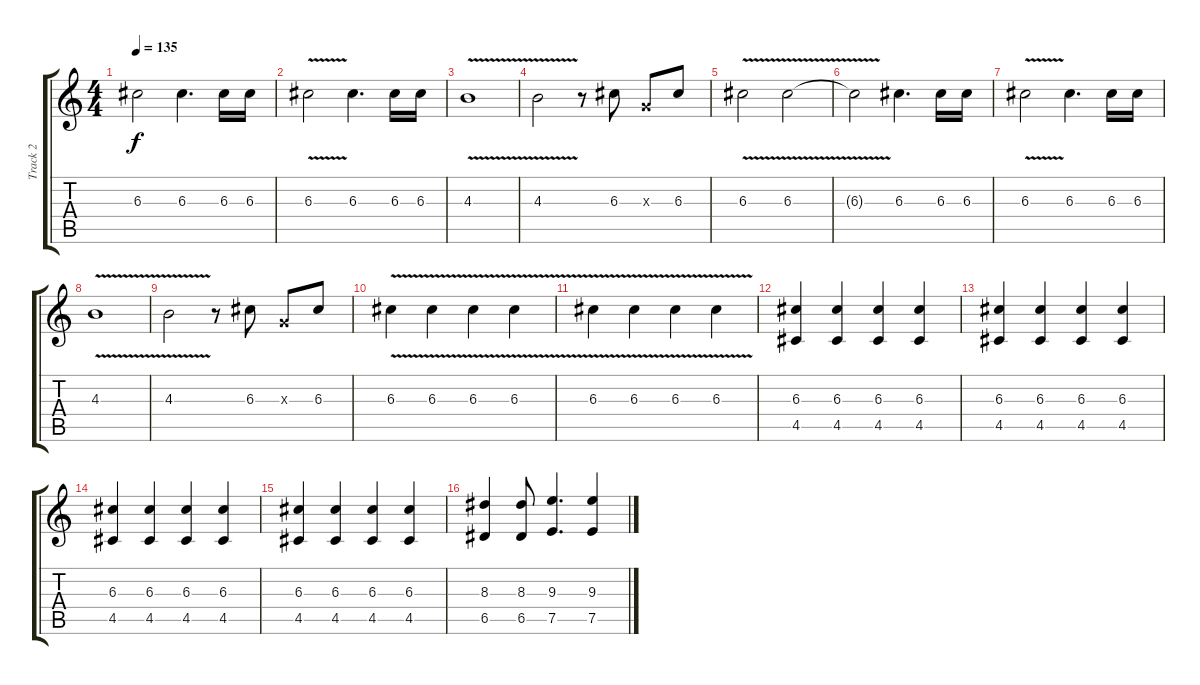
\track ("Track 2" "Track 2") {instrument distortionguitar}
\staff {score tabs}
\tuning (E4 B3 G3 D3 A2 E2) {hide}
\ts (4 4)
\tempo 135
\clef g2
\ks c
6.3{t}.2{dy f} 6.3.4{d} 6.3.16 6.3.16 |
6.3{v}.2 6.3.4{d} 6.3.16 6.3.16 |
4.3{v}.1 |
4.3{v}.2 r.8 6.3.8 0.3{x}.8 6.3.8 |
6.3{v}.2 6.3{v}.2 |
6.3{t}.2 6.3.4{d} 6.3.16 6.3.16 |
6.3{v}.2 6.3.4{d} 6.3.16 6.3.16 |
4.3{v}.1 |
4.3{v}.2 r.8 6.3.8 0.3{x}.8 6.3.8 |
6.3{v}.4 6.3{v}.4 6.3{v}.4 6.3{v}.4 |
6.3{v}.4 6.3{v}.4 6.3{v}.4 6.3{v}.4 |
(6.3 4.5).4 (6.3 4.5).4 (6.3 4.5).4 (6.3 4.5).4 |
(6.3 4.5).4 (6.3 4.5).4 (6.3 4.5).4 (6.3 4.5).4 |
(6.3 4.5).4 (6.3 4.5).4 (6.3 4.5).4 (6.3 4.5).4 |
(6.3 4.5).4 (6.3 4.5).4 (6.3 4.5).4 (6.3 4.5).4 |
(8.3 6.5).4 (8.3 6.5).8 (9.3 7.5).4{d} (9.3 7.5).4
